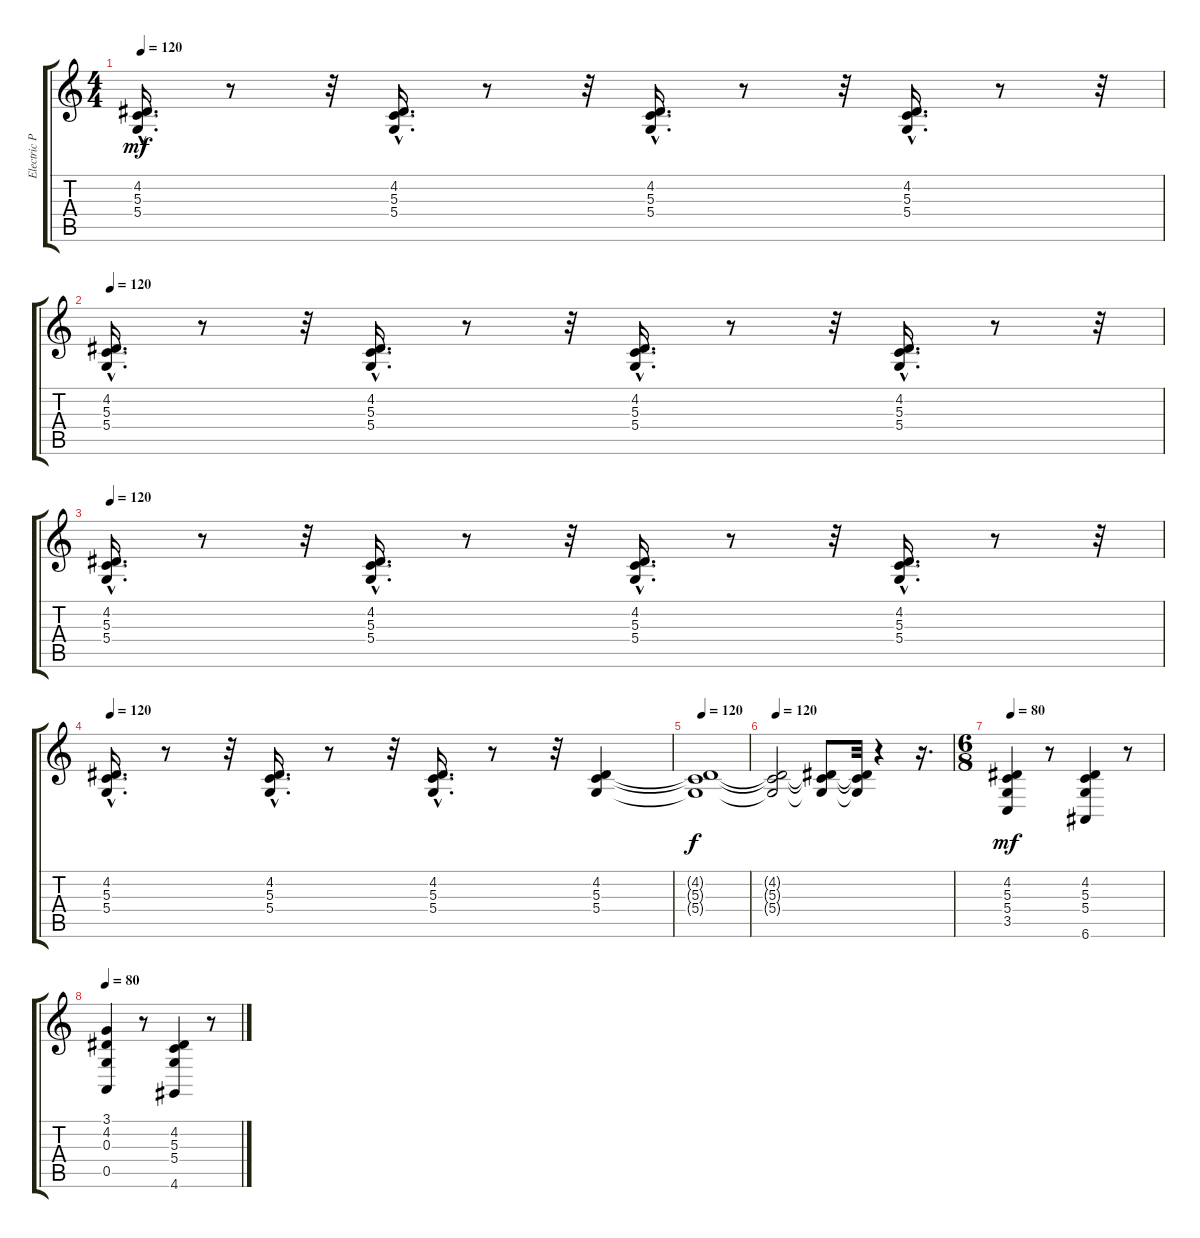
\track ("Electric Piano 1" "Electric P") {instrument electricpiano1}
\staff {score tabs}
\tuning (E4 B3 G3 D3 A2 E2) {hide}
\ts (4 4)
\tempo 120
\clef g2
\ks c
(4.2{hac} 5.3{hac} 5.4{hac}).16{d dy mf} r.8 r.32 (4.2{hac} 5.3{hac} 5.4{hac}).16{d} r.8 r.32 (4.2{hac} 5.3{hac} 5.4{hac}).16{d} r.8 r.32 (4.2{hac} 5.3{hac} 5.4{hac}).16{d} r.8 r.32 |
\tempo 120
(4.2{hac} 5.3{hac} 5.4{hac}).16{d} r.8 r.32 (4.2{hac} 5.3{hac} 5.4{hac}).16{d} r.8 r.32 (4.2{hac} 5.3{hac} 5.4{hac}).16{d} r.8 r.32 (4.2{hac} 5.3{hac} 5.4{hac}).16{d} r.8 r.32 |
\tempo 120
(4.2{hac} 5.3{hac} 5.4{hac}).16{d} r.8 r.32 (4.2{hac} 5.3{hac} 5.4{hac}).16{d} r.8 r.32 (4.2{hac} 5.3{hac} 5.4{hac}).16{d} r.8 r.32 (4.2{hac} 5.3{hac} 5.4{hac}).16{d} r.8 r.32 |
\tempo 120
(4.2{hac} 5.3{hac} 5.4{hac}).16{d} r.8 r.32 (4.2{hac} 5.3{hac} 5.4{hac}).16{d volume 12} r.8 r.32 (4.2{hac} 5.3{hac} 5.4{hac}).16{d volume 11} r.8 r.32 (4.2 5.3 5.4).4{volume 10} |
\tempo 120
(4.2{t} 5.3{t} 5.4{t}).1{dy f} |
\tempo 120
(4.2{t} 5.3{t} 5.4{t}).2 (4.2{t} 5.3{t} 5.4{t}).8 (4.2{t} 5.3{t} 5.4{t}).32 r.4 r.16{d} |
\ts (6 8)
\tempo 80
(4.2 5.3 5.4 3.5).4{dy mf volume 7 balance 8} r.8 (4.2 5.3 5.4 6.6).4{volume 12} r.8 |
\tempo 80
(3.1 4.2 0.3 0.5).4 r.8 (4.2 5.3 5.4 4.6).4 r.8
